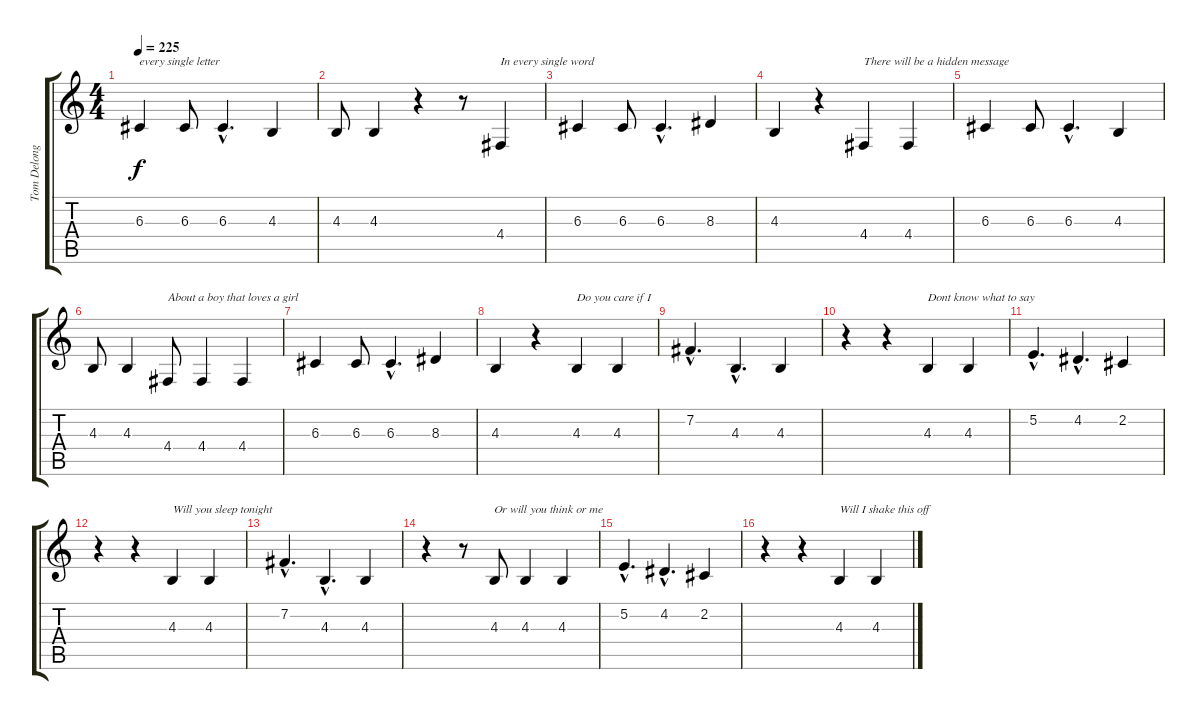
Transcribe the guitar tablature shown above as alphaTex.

\track ("Tom Delonge (Voice)" "Tom Delong") {instrument altosax}
\staff {score tabs}
\tuning (E4 B3 G3 D3 A2 E2) {hide}
\ts (4 4)
\tempo 225
\clef g2
\ks c
6.3.4{txt "every single letter" dy f} 6.3.8 6.3{hac}.4{d} 4.3.4 |
4.3.8 4.3.4 r.4 r.8 4.4.4{txt "In every single word"} |
6.3.4 6.3.8 6.3{hac}.4{d} 8.3.4 |
4.3.4 r.4 4.4.4{txt "There will be a hidden message"} 4.4.4 |
6.3.4 6.3.8 6.3{hac}.4{d} 4.3.4 |
4.3.8 4.3.4 4.4.8{txt "About a boy that loves a girl"} 4.4.4 4.4.4 |
6.3.4 6.3.8 6.3{hac}.4{d} 8.3.4 |
4.3.4 r.4 4.3.4{txt "Do you care if I"} 4.3.4 |
7.2{hac}.4{d} 4.3{hac}.4{d} 4.3.4 |
r.4 r.4 4.3.4{txt "Dont know what to say"} 4.3.4 |
5.2{hac}.4{d} 4.2{hac}.4{d} 2.2.4 |
r.4 r.4 4.3.4{txt "Will you sleep tonight"} 4.3.4 |
7.2{hac}.4{d} 4.3{hac}.4{d} 4.3.4 |
r.4 r.8 4.3.8{txt "Or will you think or me"} 4.3.4 4.3.4 |
5.2{hac}.4{d} 4.2{hac}.4{d} 2.2.4 |
r.4 r.4 4.3.4{txt "Will I shake this off "} 4.3.4
